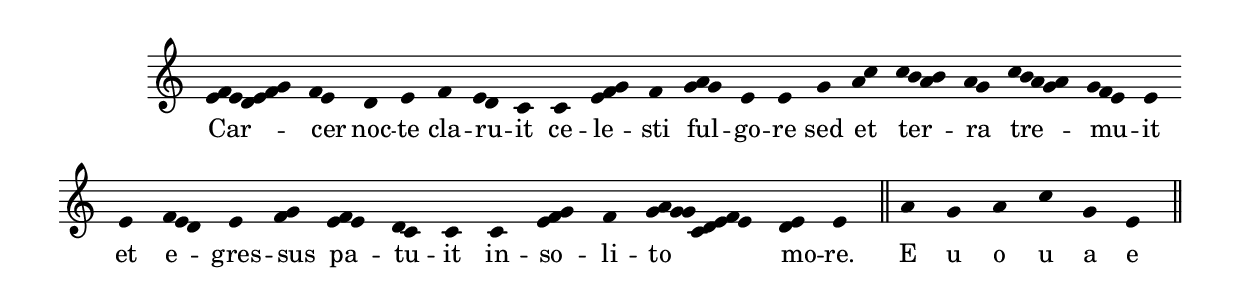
\version "2.19.32"

\include "../lib/synopsis.ily"

\score {
  \transpose c c' {
    \plainchant
    \melisma { e f e d e f g } \melisma { f e } \bar "" d e \bar "" f \melisma { e d } c \bar "" c \melisma { e f g } f \bar "" \melisma { g a g } e e \bar "" g \bar "" \melisma { a c' } \bar "" \melisma { c' b a b } \melisma { a g } \bar "" \melisma { c' b a g a } \melisma { g f e } e \bar "" e \bar "" \melisma { f e d } e \melisma { f g } \bar "" \melisma { e f e } \melisma { d c } c \bar "" c \melisma { e f g } f \melisma { g a g g c d e f e } \bar "" \melisma { d e } e \bar "||" a \bar "" g \bar "" a \bar "" c' \bar "" g \bar "" e \bar "||"
  }
  \addlyrics {
    Car -- cer noc -- te cla -- ru -- it ce -- le -- sti ful -- go -- re sed et ter -- ra tre -- mu -- it et e -- gres -- sus pa -- tu -- it in -- so -- li -- to mo -- re. E u o u a e
  }
}
